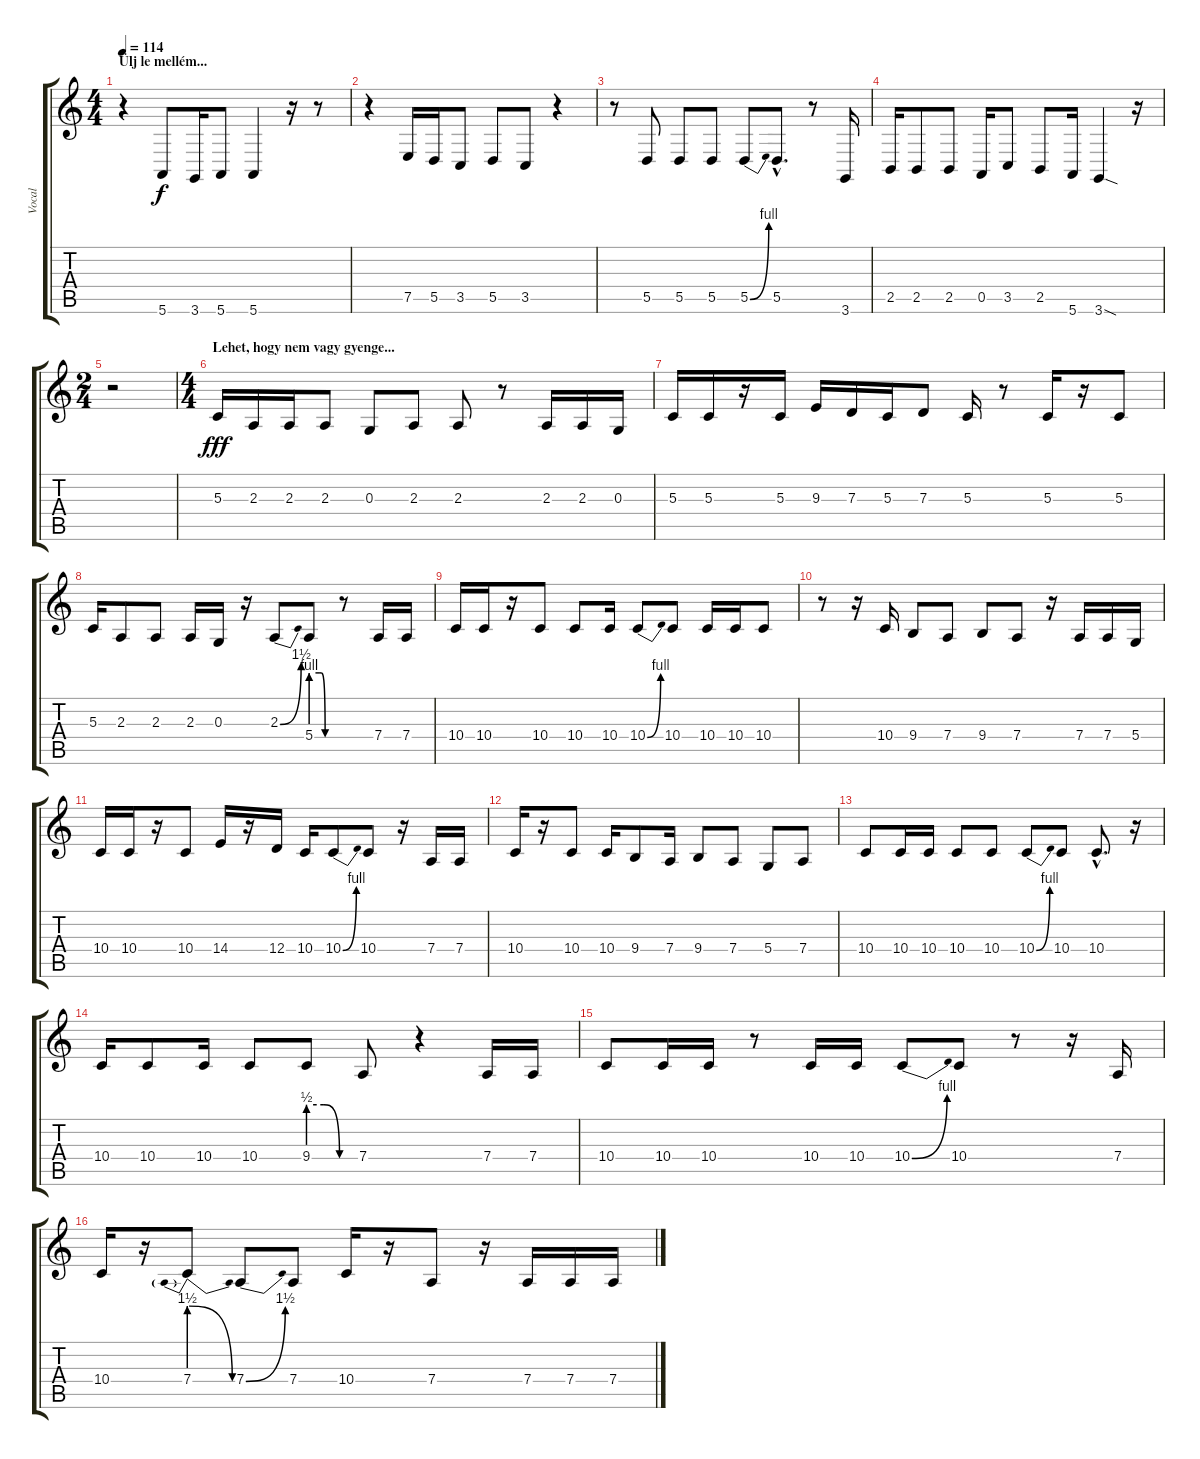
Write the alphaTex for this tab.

\track ("Vocal" "Vocal") {instrument tenorsax}
\staff {score tabs}
\tuning (E4 B3 G3 D3 A2 E2) {hide}
\ts (4 4)
\section ("" "Ülj le mellém...")
\tempo 114
\clef g2
\ks c
r.4{dy f instrument tenorsax} 5.6.8 3.6.16 5.6.8 5.6.4 r.16 r.8 |
r.4 7.5.16 5.5.16 3.5.8 5.5.8 3.5.8 r.4 |
r.8 5.5.8 5.5.8 5.5.8 5.5{be (bend 0 0 60 4)}.8 5.5{hac}.8{d} r.8 3.6.16 |
2.5.16 2.5.8 2.5.8 0.5.16 3.5.8 2.5.8 5.6.16 3.6{sod}.4 r.16 |
\ts (2 4)
r.2 |
\ts (4 4)
\section ("" "Lehet, hogy nem vagy gyenge...")
5.3.16{dy fff instrument lead2sawtooth} 2.3.16 2.3.16 2.3.8 0.3.8 2.3.8 2.3.8 r.8 2.3.16 2.3.16 0.3.16 |
5.3.16 5.3.16 r.16 5.3.16 9.3.16 7.3.16 5.3.16 7.3.8 5.3.16 r.8 5.3.16 r.16 5.3.8 |
5.3.16 2.3.8 2.3.8 2.3.16 0.3.16 r.16 2.3{be (bend 0 0 60 6)}.8 5.4{be (custom 0 4 20 4 25 4 35 0 40 0 60 0)}.8 r.8 7.4.16 7.4.16 |
10.4.16 10.4.16 r.16 10.4.8 10.4.8 10.4.16 10.4{be (bend 0 0 60 4)}.8 10.4.8 10.4.16 10.4.16 10.4.8 |
r.8 r.16 10.4.16 9.4.8 7.4.8 9.4.8 7.4.8 r.16 7.4.16 7.4.16 5.4.16 |
10.4.16 10.4.16 r.16 10.4.8 14.4.16 r.16 12.4.16 10.4.16 10.4{be (bend 0 0 60 4)}.8 10.4.8 r.16 7.4.16 7.4.16 |
10.4.16 r.16 10.4.8 10.4.16 9.4.8 7.4.16 9.4.8 7.4.8 5.4.8 7.4.8 |
10.4.8 10.4.16 10.4.16 10.4.8 10.4.8 10.4{be (bend 0 0 60 4)}.8 10.4.8 10.4{hac}.8{d} r.16 |
10.4.16 10.4.8 10.4.16 10.4.8 9.4{be (custom 0 2 20 2 40 0 60 0)}.8 7.4.8 r.4 7.4.16 7.4.16 |
10.4.8 10.4.16 10.4.16 r.8 10.4.16 10.4.16 10.4{be (bend 0 0 60 4)}.8 10.4.8 r.8 r.16 7.4.16 |
10.4.16 r.16 7.4{be (prebendrelease 0 6 60 0)}.8 7.4{be (bend 0 0 60 6)}.8 7.4.8 10.4.16 r.16 7.4.8 r.16 7.4.16 7.4.16 7.4.16
